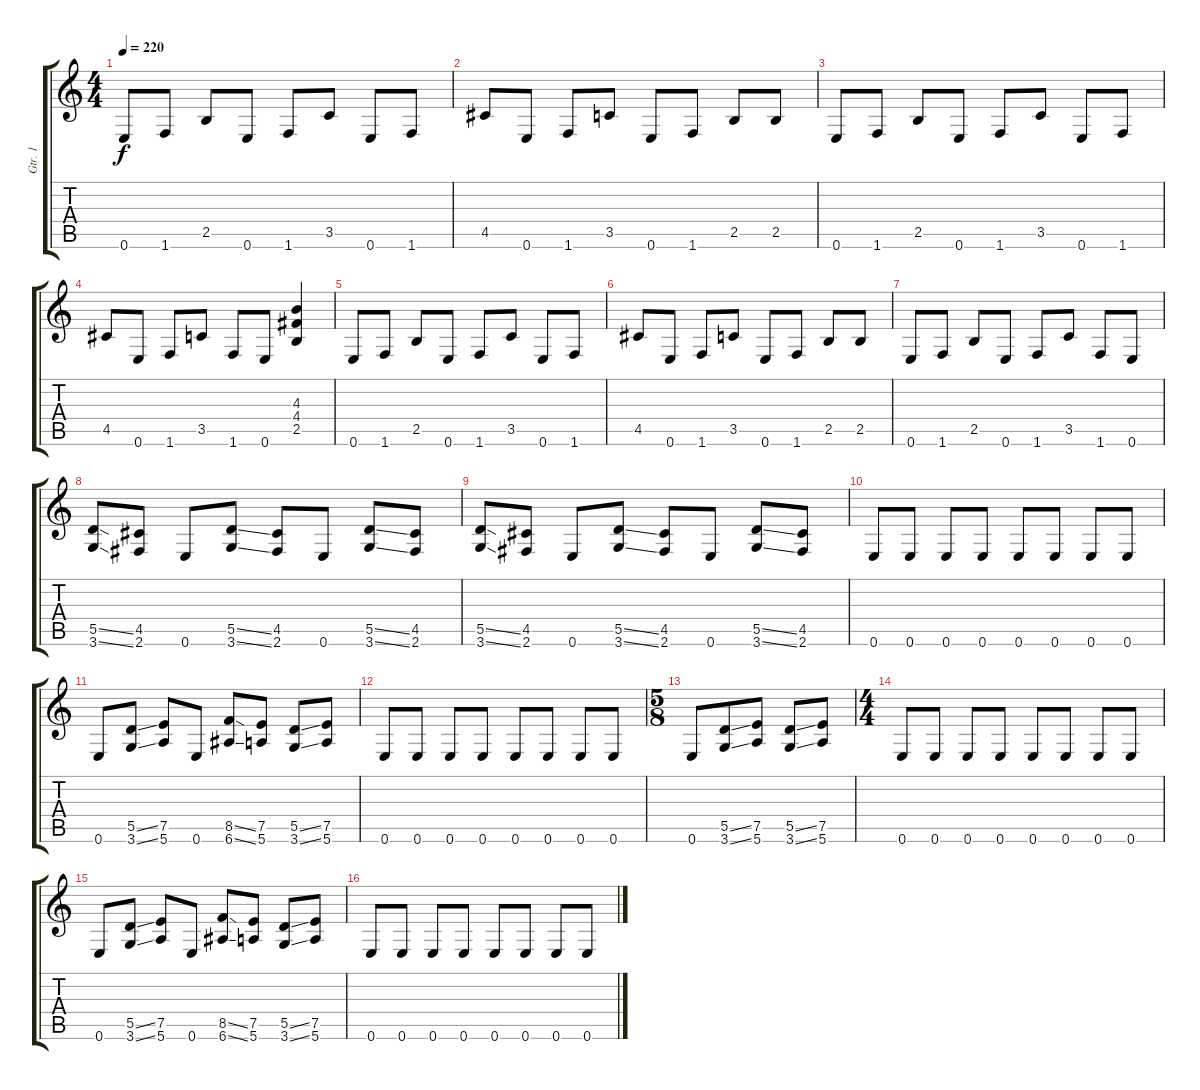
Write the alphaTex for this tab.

\track ("Gtr. 1" "Gtr. 1") {instrument distortionguitar}
\staff {score tabs}
\tuning (E4 B3 G3 D3 A2 E2) {hide}
\ts (4 4)
\tempo 220
\clef g2
\ks c
0.6.8{dy f} 1.6.8 2.5.8 0.6.8 1.6.8 3.5.8 0.6.8 1.6.8 |
4.5.8 0.6.8 1.6.8 3.5.8 0.6.8 1.6.8 2.5.8 2.5.8 |
0.6.8 1.6.8 2.5.8 0.6.8 1.6.8 3.5.8 0.6.8 1.6.8 |
4.5.8 0.6.8 1.6.8 3.5.8 1.6.8 0.6.8 (4.3 4.4 2.5).4 |
0.6.8 1.6.8 2.5.8 0.6.8 1.6.8 3.5.8 0.6.8 1.6.8 |
4.5.8 0.6.8 1.6.8 3.5.8 0.6.8 1.6.8 2.5.8 2.5.8 |
0.6.8 1.6.8 2.5.8 0.6.8 1.6.8 3.5.8 1.6.8 0.6.8 |
(5.5{ss} 3.6{ss}).8 (4.5 2.6).8 0.6.8 (5.5{ss} 3.6{ss}).8 (4.5 2.6).8 0.6.8 (5.5{ss} 3.6{ss}).8 (4.5 2.6).8 |
(5.5{ss} 3.6{ss}).8 (4.5 2.6).8 0.6.8 (5.5{ss} 3.6{ss}).8 (4.5 2.6).8 0.6.8 (5.5{ss} 3.6{ss}).8 (4.5 2.6).8 |
0.6.8 0.6.8 0.6.8 0.6.8 0.6.8 0.6.8 0.6.8 0.6.8 |
0.6.8 (5.5{ss} 3.6{ss}).8 (7.5 5.6).8 0.6.8 (8.5{ss} 6.6{ss}).8 (7.5 5.6).8 (5.5{ss} 3.6{ss}).8 (7.5 5.6).8 |
0.6.8 0.6.8 0.6.8 0.6.8 0.6.8 0.6.8 0.6.8 0.6.8 |
\ts (5 8)
0.6.8 (5.5{ss} 3.6{ss}).8 (7.5 5.6).8 (5.5{ss} 3.6{ss}).8 (7.5 5.6).8 |
\ts (4 4)
0.6.8 0.6.8 0.6.8 0.6.8 0.6.8 0.6.8 0.6.8 0.6.8 |
0.6.8 (5.5{ss} 3.6{ss}).8 (7.5 5.6).8 0.6.8 (8.5{ss} 6.6{ss}).8 (7.5 5.6).8 (5.5{ss} 3.6{ss}).8 (7.5 5.6).8 |
0.6.8 0.6.8 0.6.8 0.6.8 0.6.8 0.6.8 0.6.8 0.6.8
